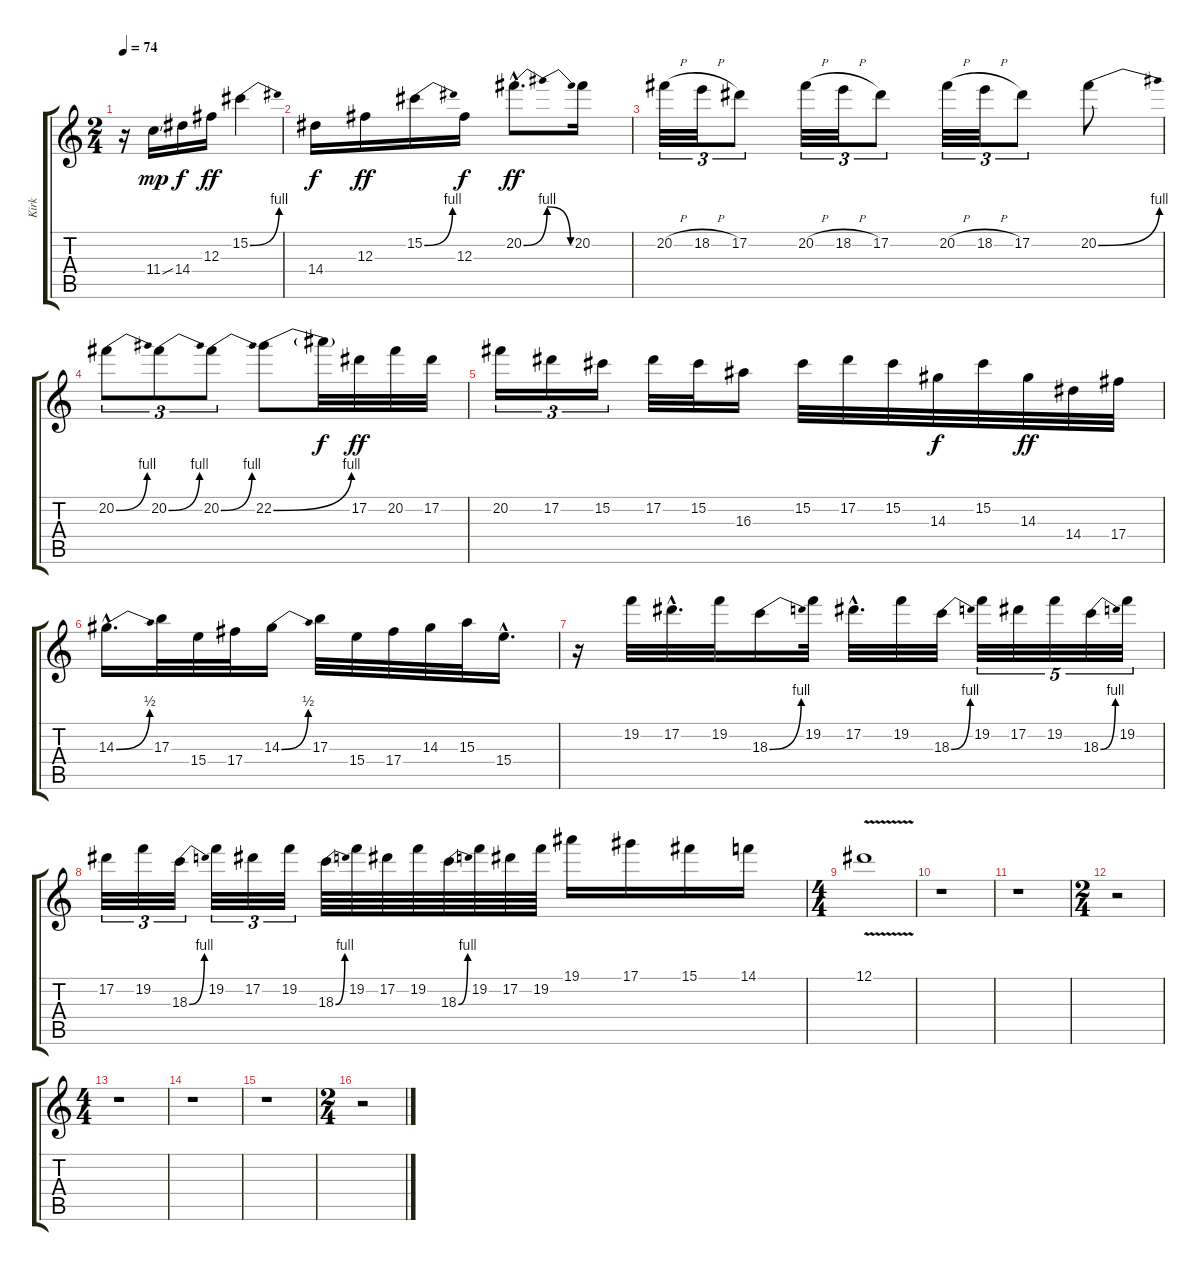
\track ("Kirk" "Kirk") {instrument distortionguitar}
\staff {score tabs}
\tuning (Eb4 Bb3 Gb3 Db3 Ab2 Eb2) {hide}
\ts (2 4)
\tempo 74
\clef g2
\ks c
r.16{dy ff} 11.4{ss}.16{dy mp} 14.4.16{dy f} 12.3.16{dy ff} 15.2{be (bend 0 0 60 4)}.4 |
14.4.16{dy f} 12.3.16{dy ff} 15.2{be (bend 0 0 60 4)}.16 12.3.16{dy f} 20.2{be (bendrelease 0 0 15 4 45 4 60 0) hac}.8{d dy ff} 20.2.16 |
20.2{h}.32{tu (3 2)} 18.2{h}.32{tu (3 2)} 17.2.8{tu (3 2)} 20.2{h}.32{tu (3 2)} 18.2{h}.32{tu (3 2)} 17.2.8{tu (3 2)} 20.2{h}.32{tu (3 2)} 18.2{h}.32{tu (3 2)} 17.2.8{tu (3 2)} 20.2{be (bend 0 0 60 4)}.8 |
20.2{be (bend 0 0 60 4)}.8{tu (3 2)} 20.2{be (bend 0 0 60 4)}.8{tu (3 2)} 20.2{be (bend 0 0 60 4)}.8{tu (3 2)} 22.2{be (bend 0 0 60 4)}.8 22.2{t}.32{dy f} 17.2.32{dy ff} 20.2.32 17.2.32 |
20.2.16{tu (3 2)} 17.2.16{tu (3 2)} 15.2.16{tu (3 2)} 17.2.32 15.2.32 16.3.16 15.2.32 17.2.32 15.2.32 14.3.32{dy f} 15.2.32 14.3.32{dy ff} 14.4.32 17.4.32 |
14.3{be (bend 0 0 60 2) hac}.16{d} 17.3.32 15.4.32 17.4.32 14.3{be (bend 0 0 60 2)}.16 17.3.32 15.4.32 17.4.32 14.3.32 15.3.32 15.4{hac}.16{d} |
r.16 19.2.32 17.2{hac}.32{d} 19.2.32 18.3{be (bend 0 0 60 4)}.16 19.2.32 17.2{hac}.32{d} 19.2.32 18.3{be (bend 0 0 60 4)}.32 19.2.32{tu (5 4)} 17.2.32{tu (5 4)} 19.2.32{tu (5 4)} 18.3{be (bend 0 0 60 4)}.32{tu (5 4)} 19.2.32{tu (5 4)} |
17.2.32{tu (3 2)} 19.2.32{tu (3 2)} 18.3{be (bend 0 0 60 4)}.32{tu (3 2)} 19.2.32{tu (3 2)} 17.2.32{tu (3 2)} 19.2.32{tu (3 2)} 18.3{be (bend 0 0 60 4)}.64 19.2.64 17.2.64 19.2.64 18.3{be (bend 0 0 60 4)}.64 19.2.64 17.2.64 19.2.64 19.1.16 17.1.16 15.1.16 14.1.16 |
\ts (4 4)
12.1{v}.1 |
r.1 |
r.1 |
\ts (2 4)
r.2 |
\ts (4 4)
r.1 |
r.1 |
r.1 |
\ts (2 4)
r.2
